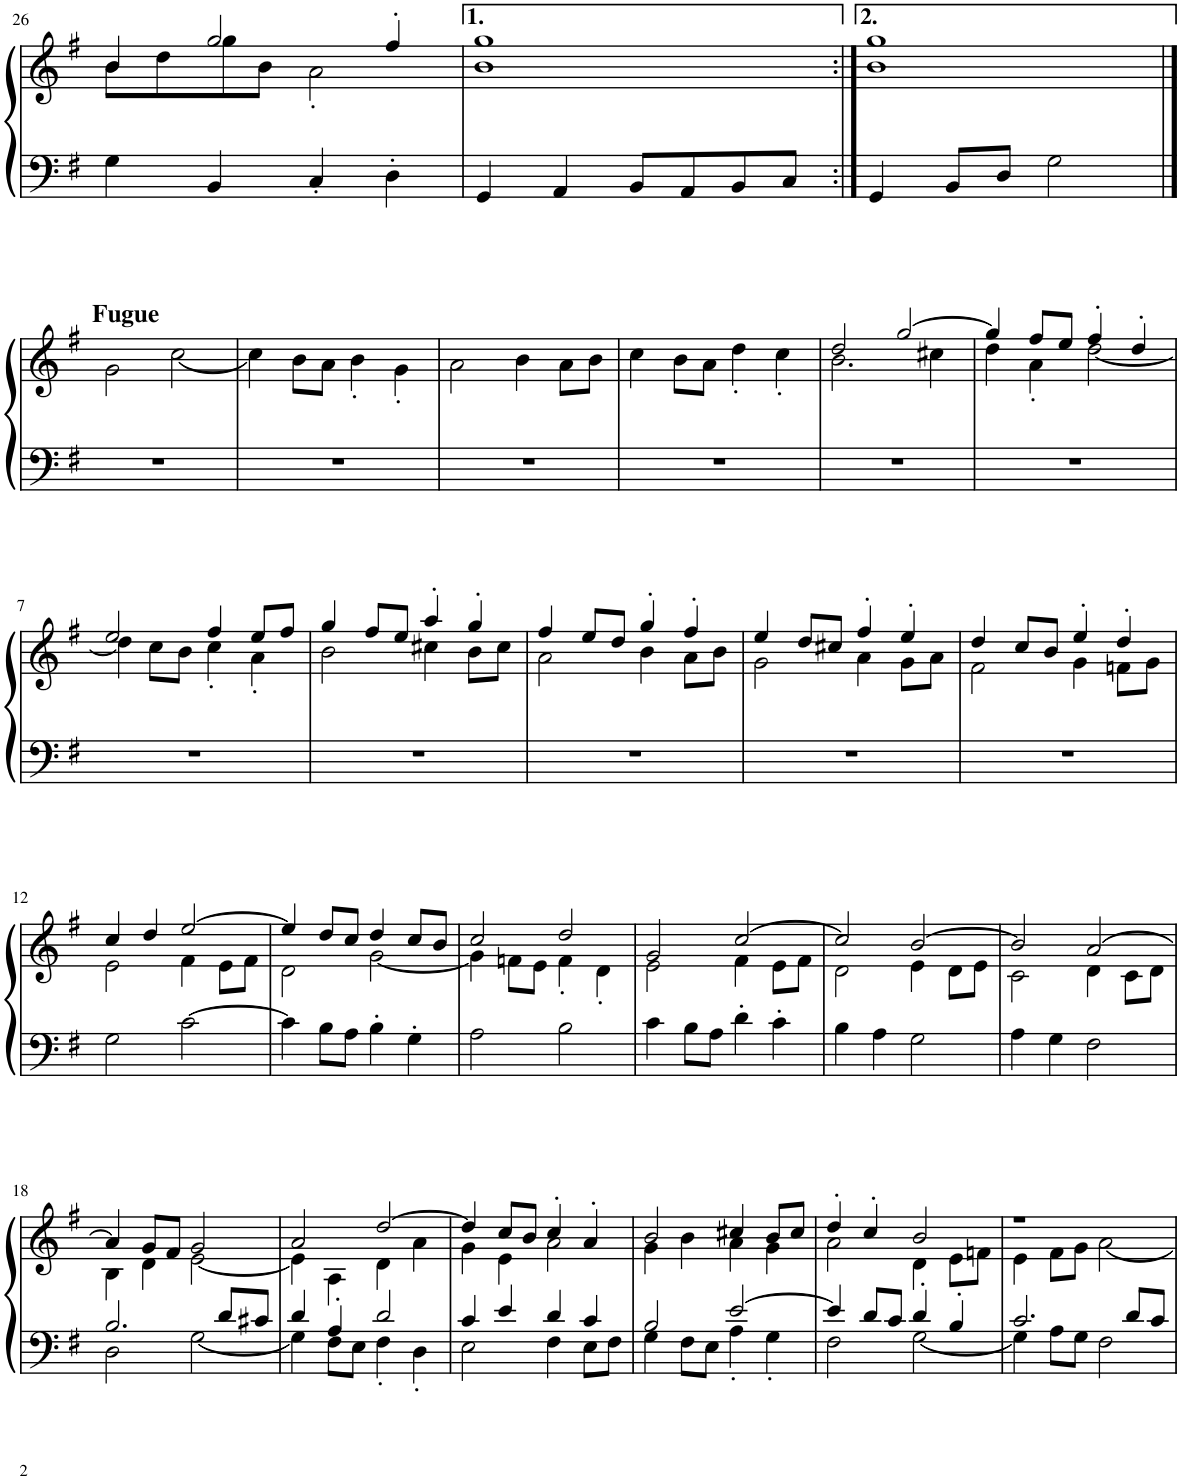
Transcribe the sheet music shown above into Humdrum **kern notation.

**kern	**kern
*part1	*part1
*staff2	*staff1
*I"Harpsichord	*
*I'Hch.	*
!!LO:PB:g=z
*clefF4	*clefG2
*k[f#]	*k[f#]
*M4/4	*M4/4
=26	=26
*	*^
4G\	4b/	8b\L
.	.	8dd\
4BB/	2gg/	8gg\
.	.	8b\J
4C'/	.	2a'\
4D'\	4ff#'/	.
*	*v	*v
=27	=27
4GG/	1b 1gg
4AA/	.
8BB/L	.
8AA/	.
8BB/	.
8C/J	.
=28:|!	=28:|!
*	*^
4GG/	1gg	1b
8BB/L	.	.
8D/J	.	.
2G\	.	.
!!LO:LB:g=z	!!
==1	==1	==1
!	!LO:TX:a:B:t=Fugue	!
1r	1ryy	2g\
.	.	[2cc\
=2	=2	=2
1r	1ryy	4cc\]
.	.	8b\L
.	.	8a\J
.	.	4b'\
.	.	4g'\
=3	=3	=3
1r	1ryy	2a\
.	.	4b\
.	.	8a\L
.	.	8b\J
=4	=4	=4
1r	1ryy	4cc\
.	.	8b\L
.	.	8a\J
.	.	4dd'\
.	.	4cc'\
=5	=5	=5
1r	2dd/	2.b\
.	[2gg/	.
.	.	4cc#X\
=6	=6	=6
1r	4gg/]	4dd\
.	8ff#/L	4a'\
.	8ee/J	.
.	4ff#'/	[2dd\
.	4dd'/	.
!!LO:LB:g=z	!!
=7	=7	=7
1r	2ee/	4dd\]
.	.	8cc\L
.	.	8b\J
.	4ff#/	4cc'\
.	8ee/L	4a'\
.	8ff#/J	.
=8	=8	=8
1r	4gg/	2b\
.	8ff#/L	.
.	8ee/J	.
.	4aa'/	4cc#X\
.	4gg'/	8b\L
.	.	8cc#\J
=9	=9	=9
1r	4ff#/	2a\
.	8ee/L	.
.	8dd/J	.
.	4gg'/	4b\
.	4ff#'/	8a\L
.	.	8b\J
=10	=10	=10
1r	4ee/	2g\
.	8dd/L	.
.	8cc#X/J	.
.	4ff#'/	4a\
.	4ee'/	8g\L
.	.	8a\J
=11	=11	=11
1r	4dd/	2f#\
.	8cc/L	.
.	8b/J	.
.	4ee'/	4g\
.	4dd'/	8fn\L
.	.	8g\J
!!LO:LB:g=z	!!
=12	=12	=12
2G\	4cc/	2e\
.	4dd/	.
[2c\	[2ee/	4f#\
.	.	8e\L
.	.	8f#\J
=13	=13	=13
4c\]	4ee/]	2d\
8B\L	8dd/L	.
8A\J	8cc/J	.
4B'\	4dd/	[2g\
4G'\	8cc/L	.
.	8b/J	.
=14	=14	=14
2A\	2cc/	4g\]
.	.	8fn\L
.	.	8e\J
2B\	2dd/	4f'\
.	.	4d'\
=15	=15	=15
4c\	2g/	2e\
8B\L	.	.
8A\J	.	.
4d'\	[2cc/	4f#\
4c'\	.	8e\L
.	.	8f#\J
=16	=16	=16
4B\	2cc/]	2d\
4A\	.	.
2G\	[2b/	4e\
.	.	8d\L
.	.	8e\J
=17	=17	=17
4A\	2b/]	2c\
4G\	.	.
2F#\	[2a/	4d\
.	.	8c\L
.	.	8d\J
!!LO:LB:g=z	!!
=18	=18	=18
*^	*	*
2.B/	2D\	4a/]	4B\
.	.	8g/L	4d\
.	.	8f#/J	.
.	[2G\	2g/	[2e\
8d/L	.	.	.
8c#X/J	.	.	.
=19	=19	=19	=19
4d/	4G\]	2a/	4e\]
4A'/	8F#\L	.	4A\
.	8E\J	.	.
2d/	4F#'\	[2dd/	4d\
.	4D'\	.	4a\
=20	=20	=20	=20
4c/	2E\	4dd/]	4g\
4e/	.	8cc/L	4e\
.	.	8b/J	.
4d/	4F#\	4cc'/	2a\
4c/	8E\L	4a'/	.
.	8F#\J	.	.
=21	=21	=21	=21
2B/	4G\	2b/	4g\
.	8F#\L	.	4b\
.	8E\J	.	.
[2e/	4A'\	4cc#X/	4a\
.	4G'\	8b/L	4g\
.	.	8cc#/J	.
=22	=22	=22	=22
4e/]	2F#\	4dd'/	2a\
8d/L	.	4cc'/	.
8c/J	.	.	.
4d'/	[2G\	2b/	4d\
4B'/	.	.	8e\L
.	.	.	8fn\J
=23	=23	=23	=23
2.c/	4G\]	1r	4e\
.	8A\L	.	8f#\L
.	8G\J	.	8g\J
.	2F#\	.	[2a\
8d/L	.	.	.
8c/J	.	.	.
*v	*v	*	*
*	*v	*v
=	=
*-	*-
